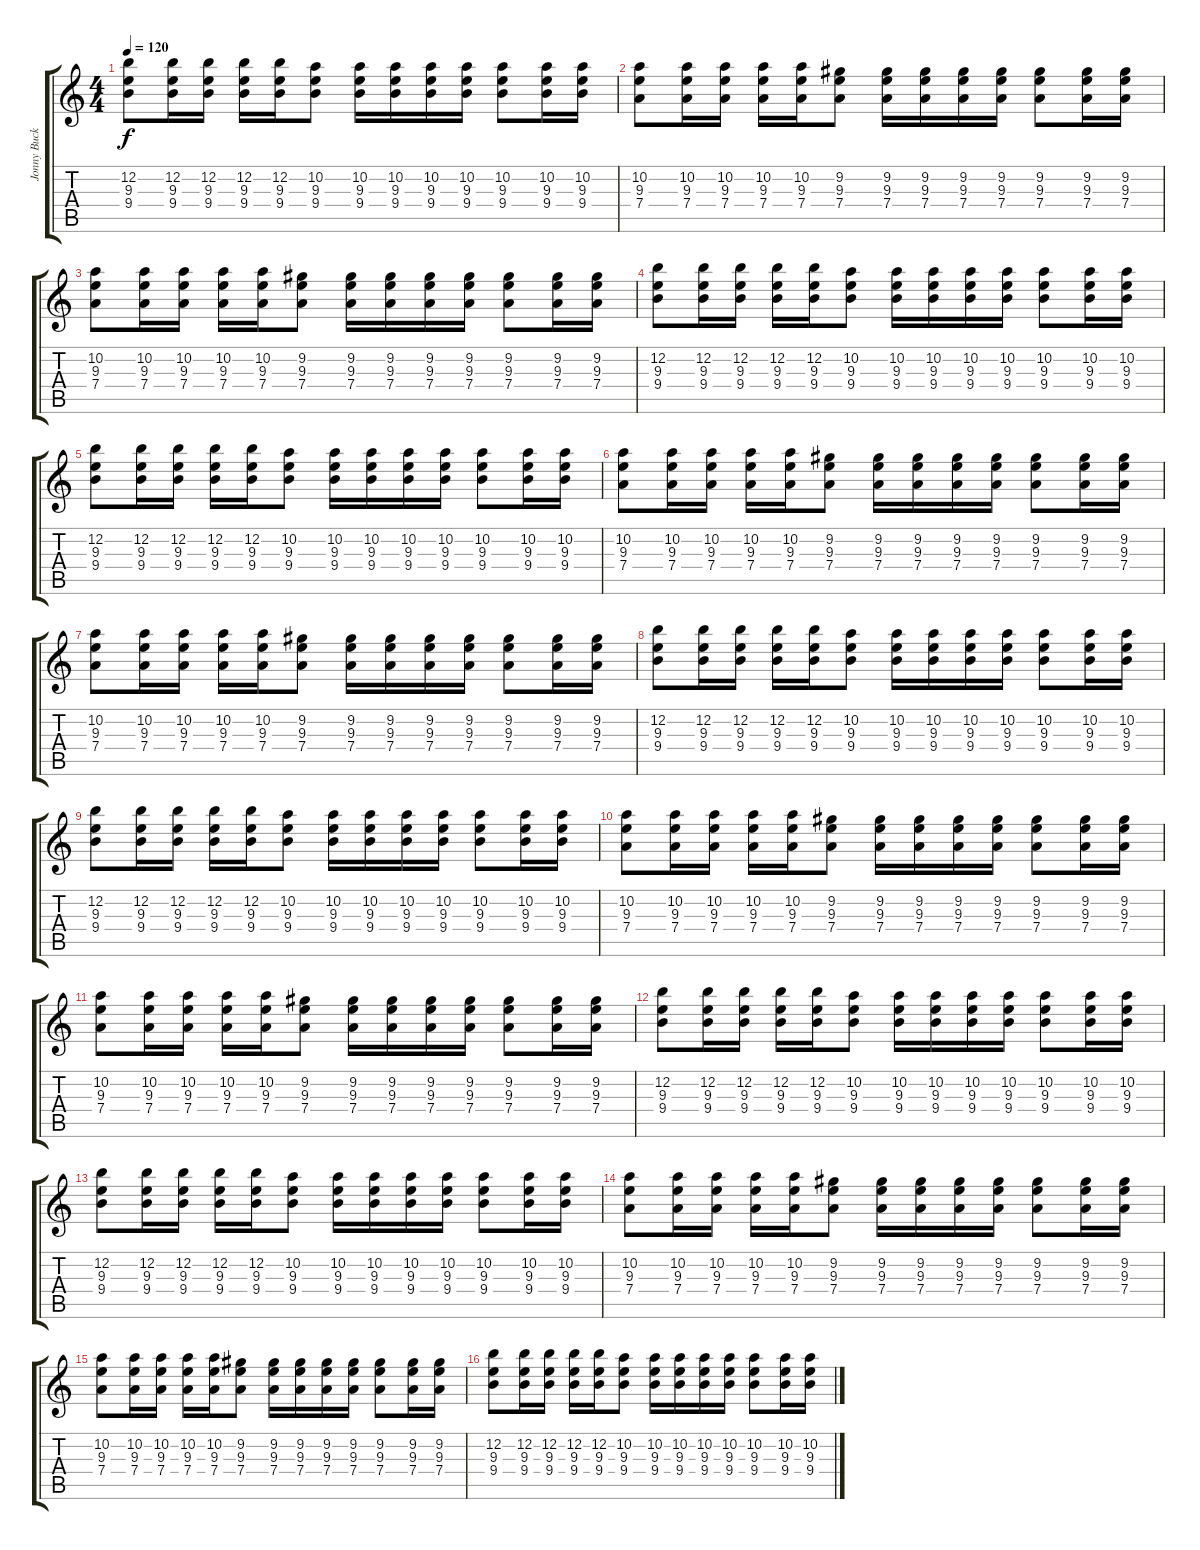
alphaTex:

\track ("Jonny Buckland" "Jonny Buck") {instrument distortionguitar}
\staff {score tabs}
\tuning (E4 B3 G3 D3 A2 E2) {hide}
\ts (4 4)
\tempo 120
\clef g2
\ks c
(12.2 9.3 9.4).8{dy f} (12.2 9.3 9.4).16 (12.2 9.3 9.4).16 (12.2 9.3 9.4).16 (12.2 9.3 9.4).16 (10.2 9.3 9.4).8 (10.2 9.3 9.4).16 (10.2 9.3 9.4).16 (10.2 9.3 9.4).16 (10.2 9.3 9.4).16 (10.2 9.3 9.4).8 (10.2 9.3 9.4).16 (10.2 9.3 9.4).16 |
(10.2 9.3 7.4).8 (10.2 9.3 7.4).16 (10.2 9.3 7.4).16 (10.2 9.3 7.4).16 (10.2 9.3 7.4).16 (9.2 9.3 7.4).8 (9.2 9.3 7.4).16 (9.2 9.3 7.4).16 (9.2 9.3 7.4).16 (9.2 9.3 7.4).16 (9.2 9.3 7.4).8 (9.2 9.3 7.4).16 (9.2 9.3 7.4).16 |
(10.2 9.3 7.4).8 (10.2 9.3 7.4).16 (10.2 9.3 7.4).16 (10.2 9.3 7.4).16 (10.2 9.3 7.4).16 (9.2 9.3 7.4).8 (9.2 9.3 7.4).16 (9.2 9.3 7.4).16 (9.2 9.3 7.4).16 (9.2 9.3 7.4).16 (9.2 9.3 7.4).8 (9.2 9.3 7.4).16 (9.2 9.3 7.4).16 |
(12.2 9.3 9.4).8 (12.2 9.3 9.4).16 (12.2 9.3 9.4).16 (12.2 9.3 9.4).16 (12.2 9.3 9.4).16 (10.2 9.3 9.4).8 (10.2 9.3 9.4).16 (10.2 9.3 9.4).16 (10.2 9.3 9.4).16 (10.2 9.3 9.4).16 (10.2 9.3 9.4).8 (10.2 9.3 9.4).16 (10.2 9.3 9.4).16 |
(12.2 9.3 9.4).8 (12.2 9.3 9.4).16 (12.2 9.3 9.4).16 (12.2 9.3 9.4).16 (12.2 9.3 9.4).16 (10.2 9.3 9.4).8 (10.2 9.3 9.4).16 (10.2 9.3 9.4).16 (10.2 9.3 9.4).16 (10.2 9.3 9.4).16 (10.2 9.3 9.4).8 (10.2 9.3 9.4).16 (10.2 9.3 9.4).16 |
(10.2 9.3 7.4).8 (10.2 9.3 7.4).16 (10.2 9.3 7.4).16 (10.2 9.3 7.4).16 (10.2 9.3 7.4).16 (9.2 9.3 7.4).8 (9.2 9.3 7.4).16 (9.2 9.3 7.4).16 (9.2 9.3 7.4).16 (9.2 9.3 7.4).16 (9.2 9.3 7.4).8 (9.2 9.3 7.4).16 (9.2 9.3 7.4).16 |
(10.2 9.3 7.4).8 (10.2 9.3 7.4).16 (10.2 9.3 7.4).16 (10.2 9.3 7.4).16 (10.2 9.3 7.4).16 (9.2 9.3 7.4).8 (9.2 9.3 7.4).16 (9.2 9.3 7.4).16 (9.2 9.3 7.4).16 (9.2 9.3 7.4).16 (9.2 9.3 7.4).8 (9.2 9.3 7.4).16 (9.2 9.3 7.4).16 |
(12.2 9.3 9.4).8 (12.2 9.3 9.4).16 (12.2 9.3 9.4).16 (12.2 9.3 9.4).16 (12.2 9.3 9.4).16 (10.2 9.3 9.4).8 (10.2 9.3 9.4).16 (10.2 9.3 9.4).16 (10.2 9.3 9.4).16 (10.2 9.3 9.4).16 (10.2 9.3 9.4).8 (10.2 9.3 9.4).16 (10.2 9.3 9.4).16 |
(12.2 9.3 9.4).8 (12.2 9.3 9.4).16 (12.2 9.3 9.4).16 (12.2 9.3 9.4).16 (12.2 9.3 9.4).16 (10.2 9.3 9.4).8 (10.2 9.3 9.4).16 (10.2 9.3 9.4).16 (10.2 9.3 9.4).16 (10.2 9.3 9.4).16 (10.2 9.3 9.4).8 (10.2 9.3 9.4).16 (10.2 9.3 9.4).16 |
(10.2 9.3 7.4).8 (10.2 9.3 7.4).16 (10.2 9.3 7.4).16 (10.2 9.3 7.4).16 (10.2 9.3 7.4).16 (9.2 9.3 7.4).8 (9.2 9.3 7.4).16 (9.2 9.3 7.4).16 (9.2 9.3 7.4).16 (9.2 9.3 7.4).16 (9.2 9.3 7.4).8 (9.2 9.3 7.4).16 (9.2 9.3 7.4).16 |
(10.2 9.3 7.4).8 (10.2 9.3 7.4).16 (10.2 9.3 7.4).16 (10.2 9.3 7.4).16 (10.2 9.3 7.4).16 (9.2 9.3 7.4).8 (9.2 9.3 7.4).16 (9.2 9.3 7.4).16 (9.2 9.3 7.4).16 (9.2 9.3 7.4).16 (9.2 9.3 7.4).8 (9.2 9.3 7.4).16 (9.2 9.3 7.4).16 |
(12.2 9.3 9.4).8 (12.2 9.3 9.4).16 (12.2 9.3 9.4).16 (12.2 9.3 9.4).16 (12.2 9.3 9.4).16 (10.2 9.3 9.4).8 (10.2 9.3 9.4).16 (10.2 9.3 9.4).16 (10.2 9.3 9.4).16 (10.2 9.3 9.4).16 (10.2 9.3 9.4).8 (10.2 9.3 9.4).16 (10.2 9.3 9.4).16 |
(12.2 9.3 9.4).8 (12.2 9.3 9.4).16 (12.2 9.3 9.4).16 (12.2 9.3 9.4).16 (12.2 9.3 9.4).16 (10.2 9.3 9.4).8 (10.2 9.3 9.4).16 (10.2 9.3 9.4).16 (10.2 9.3 9.4).16 (10.2 9.3 9.4).16 (10.2 9.3 9.4).8 (10.2 9.3 9.4).16 (10.2 9.3 9.4).16 |
(10.2 9.3 7.4).8 (10.2 9.3 7.4).16 (10.2 9.3 7.4).16 (10.2 9.3 7.4).16 (10.2 9.3 7.4).16 (9.2 9.3 7.4).8 (9.2 9.3 7.4).16 (9.2 9.3 7.4).16 (9.2 9.3 7.4).16 (9.2 9.3 7.4).16 (9.2 9.3 7.4).8 (9.2 9.3 7.4).16 (9.2 9.3 7.4).16 |
(10.2 9.3 7.4).8 (10.2 9.3 7.4).16 (10.2 9.3 7.4).16 (10.2 9.3 7.4).16 (10.2 9.3 7.4).16 (9.2 9.3 7.4).8 (9.2 9.3 7.4).16 (9.2 9.3 7.4).16 (9.2 9.3 7.4).16 (9.2 9.3 7.4).16 (9.2 9.3 7.4).8 (9.2 9.3 7.4).16 (9.2 9.3 7.4).16 |
(12.2 9.3 9.4).8 (12.2 9.3 9.4).16 (12.2 9.3 9.4).16 (12.2 9.3 9.4).16 (12.2 9.3 9.4).16 (10.2 9.3 9.4).8 (10.2 9.3 9.4).16 (10.2 9.3 9.4).16 (10.2 9.3 9.4).16 (10.2 9.3 9.4).16 (10.2 9.3 9.4).8 (10.2 9.3 9.4).16 (10.2 9.3 9.4).16
